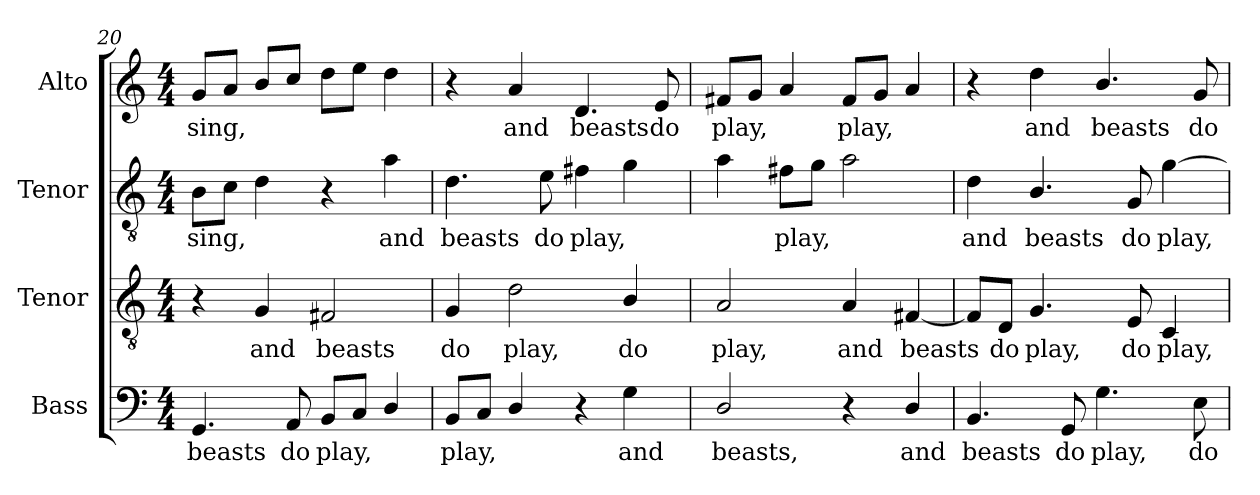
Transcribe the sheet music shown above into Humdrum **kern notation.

**kern	**text	**kern	**text	**kern	**text	**kern	**text
*part4	*part4	*part3	*part3	*part2	*part2	*part1	*part1
*staff4	*staff4	*staff3	*staff3	*staff2	*staff2	*staff1	*staff1
*I"Bass	*	*I"Tenor	*	*I"Tenor	*	*I"Alto	*
*I'B.	*	*I'T.	*	*I'T.	*	*I'A.	*
!!LO:PB:g=z
*clefF4	*	*clefGv2	*	*clefGv2	*	*clefG2	*
*	*	*ITrd7c12	*	*ITrd7c12	*	*	*
*k[]	*	*k[]	*	*k[]	*	*k[]	*
*C:	*	*C:	*	*C:	*	*C:	*
*M4/4	*	*M4/4	*	*M4/4	*	*M4/4	*
=20	=20	=20	=20	=20	=20	=20	=20
!	!LO:LY:b:color=#000000	!	!	!	!	!	!
!	!	!	!	!	!LO:LY:b:color=#000000	!	!
!	!	!	!	!	!	!	!LO:LY:b:color=#000000
4.GGi/	beasts	4r	.	8BBi\L	sing,	8gi/L	sing,
.	.	.	.	8Ci\J	.	8ai/J	.
!	!	!	!LO:LY:b:color=#000000	!	!	!	!
.	.	4GGi/	and	4Di\	.	8bi/L	.
!	!LO:LY:b:color=#000000	!	!	!	!	!	!
8AAi/	do	.	.	.	.	8cci/J	.
!	!LO:LY:b:color=#000000	!	!	!	!	!	!
!	!	!	!LO:LY:b:color=#000000	!	!	!	!
8BBi/L	play,	2FF#Xi/	beasts	4r	.	8ddi\L	.
8Ci/J	.	.	.	.	.	8eei\J	.
!	!	!	!	!	!LO:LY:b:color=#000000	!	!
4Di/	.	.	.	4Ai\	and	4ddi\	.
=21	=21	=21	=21	=21	=21	=21	=21
!	!LO:LY:b:color=#000000	!	!	!	!	!	!
!	!	!	!LO:LY:b:color=#000000	!	!	!	!
!	!	!	!	!	!LO:LY:b:color=#000000	!	!
8BBi/L	play,	4GGi/	do	4.Di\	beasts	4r	.
8Ci/J	.	.	.	.	.	.	.
!	!	!	!LO:LY:b:color=#000000	!	!	!	!
!	!	!	!	!	!	!	!LO:LY:b:color=#000000
4Di/	.	2Di\	play,	.	.	4ai/	and
!	!	!	!	!	!LO:LY:b:color=#000000	!	!
.	.	.	.	8Ei\	do	.	.
!	!	!	!	!	!LO:LY:b:color=#000000	!	!
!	!	!	!	!	!	!	!LO:LY:b:color=#000000
4r	.	.	.	4F#Xi\	play,	4.di/	beasts
!	!LO:LY:b:color=#000000	!	!	!	!	!	!
!	!	!	!LO:LY:b:color=#000000	!	!	!	!
4Gi\	and	4BBi/	do	4Gi\	.	.	.
!	!	!	!	!	!	!	!LO:LY:b:color=#000000
.	.	.	.	.	.	8ei/	do
=22	=22	=22	=22	=22	=22	=22	=22
!	!LO:LY:b:color=#000000	!	!	!	!	!	!
!	!	!	!LO:LY:b:color=#000000	!	!	!	!
!	!	!	!	!	!	!	!LO:LY:b:color=#000000
2Di/	beasts,	2AAi/	play,	4Ai\	.	8f#Xi/L	play,
.	.	.	.	.	.	8gi/J	.
!	!	!	!	!	!LO:LY:b:color=#000000	!	!
.	.	.	.	8F#Xi\L	play,	4ai/	.
.	.	.	.	8Gi\J	.	.	.
!	!	!	!LO:LY:b:color=#000000	!	!	!	!
!	!	!	!	!	!	!	!LO:LY:b:color=#000000
4r	.	4AAi/	and	2Ai\	.	8f#i/L	play,
.	.	.	.	.	.	8gi/J	.
!	!LO:LY:b:color=#000000	!	!	!	!	!	!
!	!	!	!LO:LY:b:color=#000000	!	!	!	!
4Di/	and	[4FF#Xi/	beasts	.	.	4ai/	.
=23	=23	=23	=23	=23	=23	=23	=23
!	!LO:LY:b:color=#000000	!	!	!	!	!	!
!	!	!	!	!	!LO:LY:b:color=#000000	!	!
4.BBi/	beasts	8FF#i/L]	.	4Di\	and	4r	.
!	!	!	!LO:LY:b:color=#000000	!	!	!	!
.	.	8DDi/J	do	.	.	.	.
!	!	!	!LO:LY:b:color=#000000	!	!	!	!
!	!	!	!	!	!LO:LY:b:color=#000000	!	!
!	!	!	!	!	!	!	!LO:LY:b:color=#000000
.	.	4.GGi/	play,	4.BBi/	beasts	4ddi\	and
!	!LO:LY:b:color=#000000	!	!	!	!	!	!
8GGi/	do	.	.	.	.	.	.
!	!LO:LY:b:color=#000000	!	!	!	!	!	!
!	!	!	!	!	!	!	!LO:LY:b:color=#000000
4.Gi\	play,	.	.	.	.	4.bi/	beasts
!	!	!	!LO:LY:b:color=#000000	!	!	!	!
!	!	!	!	!	!LO:LY:b:color=#000000	!	!
.	.	8EEi/	do	8GGi/	do	.	.
!	!	!	!LO:LY:b:color=#000000	!	!	!	!
!	!	!	!	!	!LO:LY:b:color=#000000	!	!
.	.	4CCi/	play,	[4Gi\	play,	.	.
!	!LO:LY:b:color=#000000	!	!	!	!	!	!
!	!	!	!	!	!	!	!LO:LY:b:color=#000000
8Ei\	do	.	.	.	.	8gi/	do
=	=	=	=	=	=	=	=
*-	*-	*-	*-	*-	*-	*-	*-
